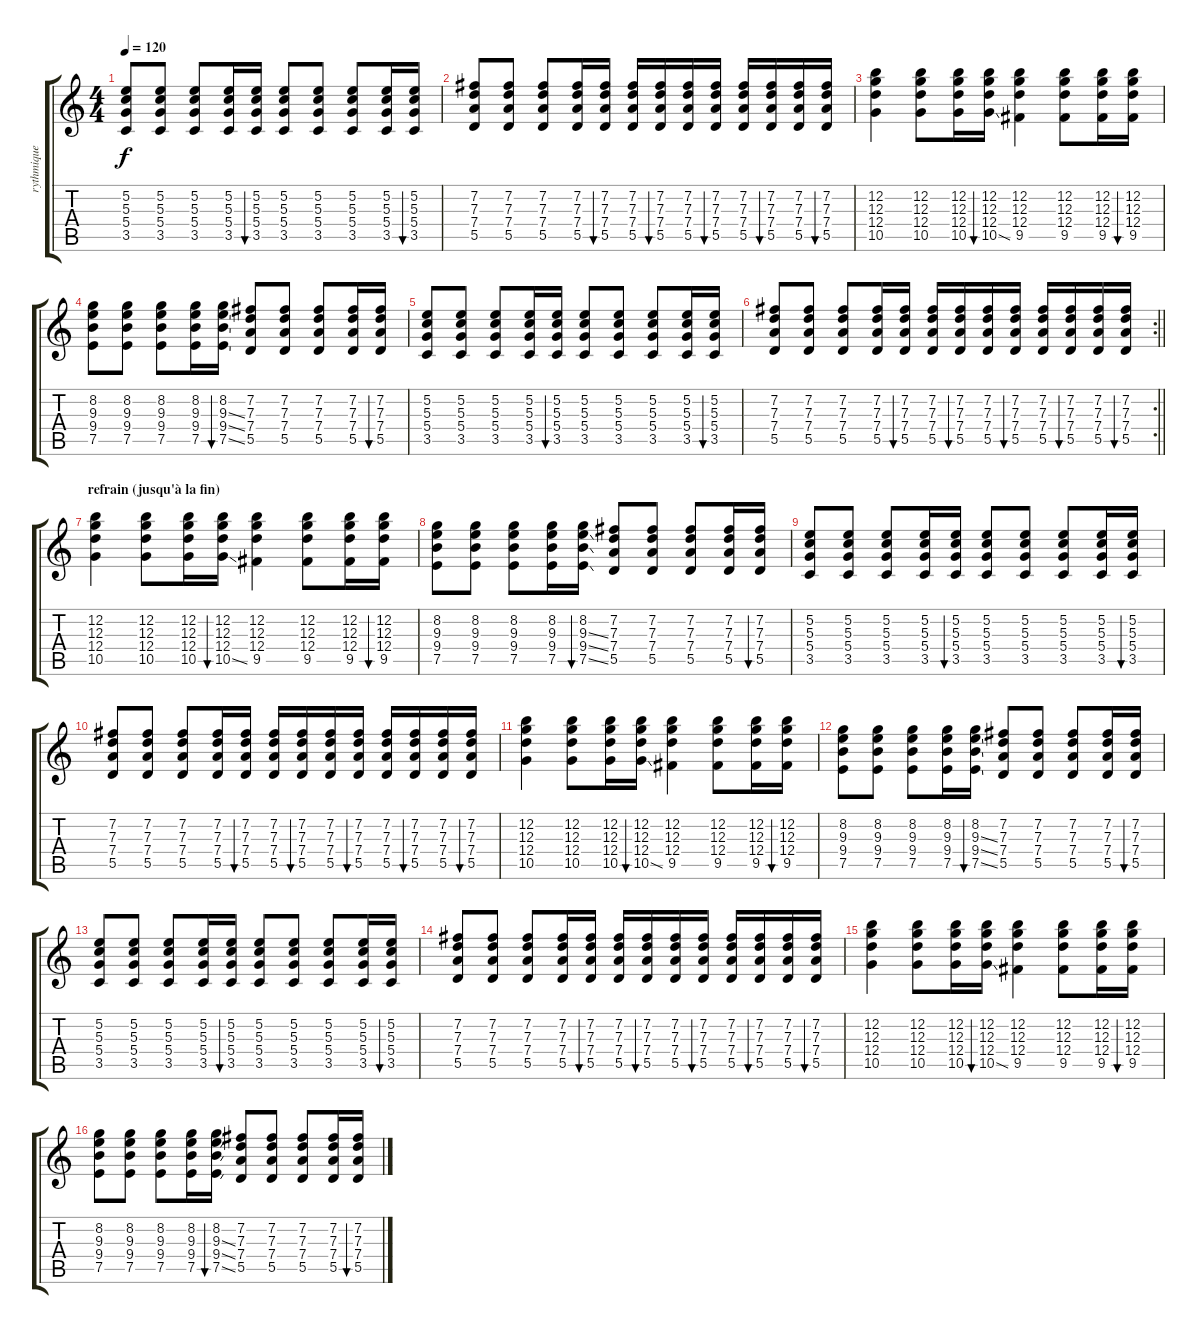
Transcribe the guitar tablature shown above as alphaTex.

\track ("rythmique" "rythmique") {instrument electricguitarclean}
\staff {score tabs}
\tuning (E4 B3 G3 D3 A2 E2) {hide}
\ts (4 4)
\tempo 120
\clef g2
\ks c
(5.2 5.3 5.4 3.5).8{dy f} (5.2 5.3 5.4 3.5).8 (5.2 5.3 5.4 3.5).8 (5.2 5.3 5.4 3.5).16 (5.2 5.3 5.4 3.5).16{bu 60} (5.2 5.3 5.4 3.5).8 (5.2 5.3 5.4 3.5).8 (5.2 5.3 5.4 3.5).8 (5.2 5.3 5.4 3.5).16 (5.2 5.3 5.4 3.5).16{bu 60} |
(7.2 7.3 7.4 5.5).8 (7.2 7.3 7.4 5.5).8 (7.2 7.3 7.4 5.5).8 (7.2 7.3 7.4 5.5).16 (7.2 7.3 7.4 5.5).16{bu 60} (7.2 7.3 7.4 5.5).16 (7.2 7.3 7.4 5.5).16{bu 60} (7.2 7.3 7.4 5.5).16 (7.2 7.3 7.4 5.5).16{bu 60} (7.2 7.3 7.4 5.5).16 (7.2 7.3 7.4 5.5).16{bu 60} (7.2 7.3 7.4 5.5).16 (7.2 7.3 7.4 5.5).16{bu 60} |
(12.2 12.3 12.4 10.5).4 (12.2 12.3 12.4 10.5).8 (12.2 12.3 12.4 10.5).16 (12.2 12.3 12.4 10.5{ss}).16{bu 60} (12.2 12.3 12.4 9.5).4 (12.2 12.3 12.4 9.5).8 (12.2 12.3 12.4 9.5).16 (12.2 12.3 12.4 9.5).16{bu 60} |
(8.2 9.3 9.4 7.5).8 (8.2 9.3 9.4 7.5).8 (8.2 9.3 9.4 7.5).8 (8.2 9.3 9.4 7.5).16 (8.2 9.3{ss} 9.4{ss} 7.5{ss}).16{bu 60} (7.2 7.3 7.4 5.5).8 (7.2 7.3 7.4 5.5).8 (7.2 7.3 7.4 5.5).8 (7.2 7.3 7.4 5.5).16 (7.2 7.3 7.4 5.5).16{bu 60} |
(5.2 5.3 5.4 3.5).8 (5.2 5.3 5.4 3.5).8 (5.2 5.3 5.4 3.5).8 (5.2 5.3 5.4 3.5).16 (5.2 5.3 5.4 3.5).16{bu 60} (5.2 5.3 5.4 3.5).8 (5.2 5.3 5.4 3.5).8 (5.2 5.3 5.4 3.5).8 (5.2 5.3 5.4 3.5).16 (5.2 5.3 5.4 3.5).16{bu 60} |
\rc 2
\barLineRight lightlight
(7.2 7.3 7.4 5.5).8 (7.2 7.3 7.4 5.5).8 (7.2 7.3 7.4 5.5).8 (7.2 7.3 7.4 5.5).16 (7.2 7.3 7.4 5.5).16{bu 60} (7.2 7.3 7.4 5.5).16 (7.2 7.3 7.4 5.5).16{bu 60} (7.2 7.3 7.4 5.5).16 (7.2 7.3 7.4 5.5).16{bu 60} (7.2 7.3 7.4 5.5).16 (7.2 7.3 7.4 5.5).16{bu 60} (7.2 7.3 7.4 5.5).16 (7.2 7.3 7.4 5.5).16{bu 60} |
\section ("" "refrain (jusqu'à la fin)")
(12.2 12.3 12.4 10.5).4 (12.2 12.3 12.4 10.5).8 (12.2 12.3 12.4 10.5).16 (12.2 12.3 12.4 10.5{ss}).16{bu 60} (12.2 12.3 12.4 9.5).4 (12.2 12.3 12.4 9.5).8 (12.2 12.3 12.4 9.5).16 (12.2 12.3 12.4 9.5).16{bu 60} |
(8.2 9.3 9.4 7.5).8 (8.2 9.3 9.4 7.5).8 (8.2 9.3 9.4 7.5).8 (8.2 9.3 9.4 7.5).16 (8.2 9.3{ss} 9.4{ss} 7.5{ss}).16{bu 60} (7.2 7.3 7.4 5.5).8 (7.2 7.3 7.4 5.5).8 (7.2 7.3 7.4 5.5).8 (7.2 7.3 7.4 5.5).16 (7.2 7.3 7.4 5.5).16{bu 60} |
(5.2 5.3 5.4 3.5).8 (5.2 5.3 5.4 3.5).8 (5.2 5.3 5.4 3.5).8 (5.2 5.3 5.4 3.5).16 (5.2 5.3 5.4 3.5).16{bu 60} (5.2 5.3 5.4 3.5).8 (5.2 5.3 5.4 3.5).8 (5.2 5.3 5.4 3.5).8 (5.2 5.3 5.4 3.5).16 (5.2 5.3 5.4 3.5).16{bu 60} |
(7.2 7.3 7.4 5.5).8 (7.2 7.3 7.4 5.5).8 (7.2 7.3 7.4 5.5).8 (7.2 7.3 7.4 5.5).16 (7.2 7.3 7.4 5.5).16{bu 60} (7.2 7.3 7.4 5.5).16 (7.2 7.3 7.4 5.5).16{bu 60} (7.2 7.3 7.4 5.5).16 (7.2 7.3 7.4 5.5).16{bu 60} (7.2 7.3 7.4 5.5).16 (7.2 7.3 7.4 5.5).16{bu 60} (7.2 7.3 7.4 5.5).16 (7.2 7.3 7.4 5.5).16{bu 60} |
(12.2 12.3 12.4 10.5).4 (12.2 12.3 12.4 10.5).8 (12.2 12.3 12.4 10.5).16 (12.2 12.3 12.4 10.5{ss}).16{bu 60} (12.2 12.3 12.4 9.5).4 (12.2 12.3 12.4 9.5).8 (12.2 12.3 12.4 9.5).16 (12.2 12.3 12.4 9.5).16{bu 60} |
(8.2 9.3 9.4 7.5).8 (8.2 9.3 9.4 7.5).8 (8.2 9.3 9.4 7.5).8 (8.2 9.3 9.4 7.5).16 (8.2 9.3{ss} 9.4{ss} 7.5{ss}).16{bu 60} (7.2 7.3 7.4 5.5).8 (7.2 7.3 7.4 5.5).8 (7.2 7.3 7.4 5.5).8 (7.2 7.3 7.4 5.5).16 (7.2 7.3 7.4 5.5).16{bu 60} |
(5.2 5.3 5.4 3.5).8 (5.2 5.3 5.4 3.5).8 (5.2 5.3 5.4 3.5).8 (5.2 5.3 5.4 3.5).16 (5.2 5.3 5.4 3.5).16{bu 60} (5.2 5.3 5.4 3.5).8 (5.2 5.3 5.4 3.5).8 (5.2 5.3 5.4 3.5).8 (5.2 5.3 5.4 3.5).16 (5.2 5.3 5.4 3.5).16{bu 60} |
(7.2 7.3 7.4 5.5).8 (7.2 7.3 7.4 5.5).8 (7.2 7.3 7.4 5.5).8 (7.2 7.3 7.4 5.5).16 (7.2 7.3 7.4 5.5).16{bu 60} (7.2 7.3 7.4 5.5).16 (7.2 7.3 7.4 5.5).16{bu 60} (7.2 7.3 7.4 5.5).16 (7.2 7.3 7.4 5.5).16{bu 60} (7.2 7.3 7.4 5.5).16 (7.2 7.3 7.4 5.5).16{bu 60} (7.2 7.3 7.4 5.5).16 (7.2 7.3 7.4 5.5).16{bu 60} |
(12.2 12.3 12.4 10.5).4 (12.2 12.3 12.4 10.5).8 (12.2 12.3 12.4 10.5).16 (12.2 12.3 12.4 10.5{ss}).16{bu 60} (12.2 12.3 12.4 9.5).4 (12.2 12.3 12.4 9.5).8 (12.2 12.3 12.4 9.5).16 (12.2 12.3 12.4 9.5).16{bu 60} |
(8.2 9.3 9.4 7.5).8 (8.2 9.3 9.4 7.5).8 (8.2 9.3 9.4 7.5).8 (8.2 9.3 9.4 7.5).16 (8.2 9.3{ss} 9.4{ss} 7.5{ss}).16{bu 60} (7.2 7.3 7.4 5.5).8 (7.2 7.3 7.4 5.5).8 (7.2 7.3 7.4 5.5).8 (7.2 7.3 7.4 5.5).16 (7.2 7.3 7.4 5.5).16{bu 60}
